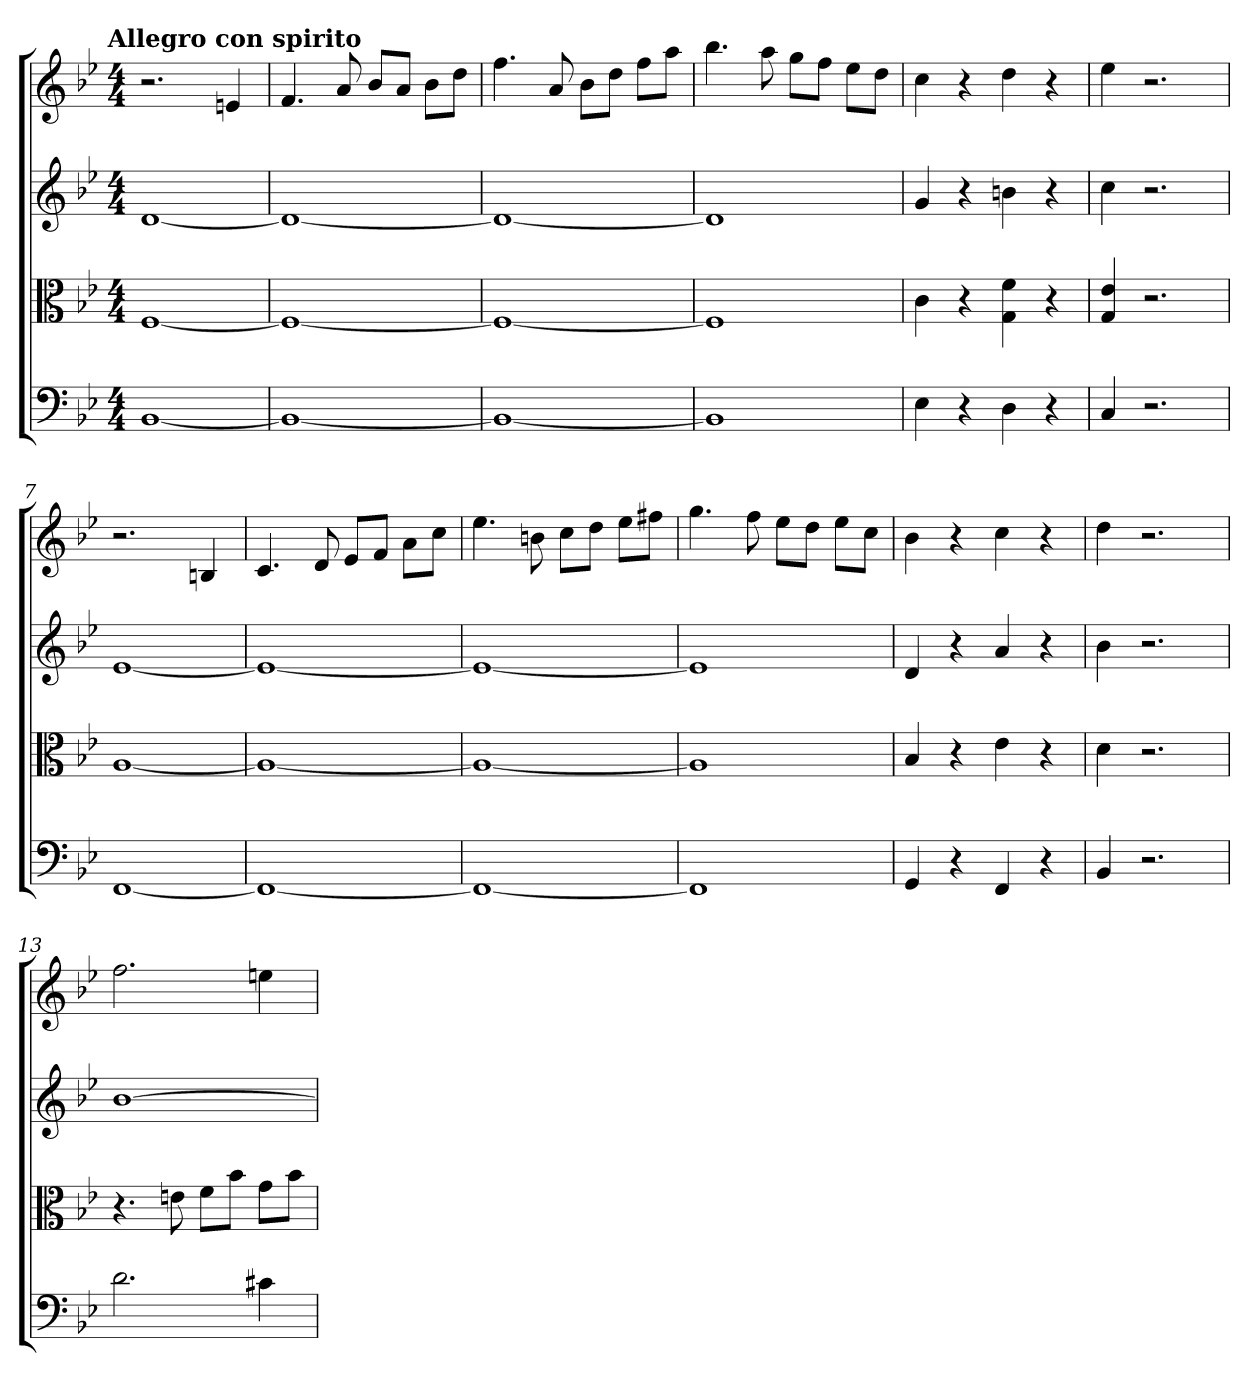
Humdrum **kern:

**kern	**kern	**kern	**kern
*part4	*part3	*part2	*part1
*staff4	*staff3	*staff2	*staff1
*clefF4	*clefC3	*	*
*k[b-e-]	*k[b-e-]	*k[b-e-]	*k[b-e-]
*B-:	*B-:	*B-:	*B-:
!!LO:TX:omd:t=Allegro con spirito
*M4/4	*M4/4	*M4/4	*M4/4
*MM132	*MM132	*MM132	*MM132
=	=	=	=
[1BB-	[1F	[1d	2.r
.	.	.	4en
=2	=2	=2	=2
1BB-_	1F_	1d_	4.f
.	.	.	8a
.	.	.	8b-L
.	.	.	8aJ
.	.	.	8b-L
.	.	.	8ddJ
=3	=3	=3	=3
1BB-_	1F_	1d_	4.ff
.	.	.	8a
.	.	.	8b-L
.	.	.	8ddJ
.	.	.	8ffL
.	.	.	8aaJ
=4	=4	=4	=4
1BB-]	1F]	1d]	4.bb-
.	.	.	8aa
.	.	.	8ggL
.	.	.	8ffJ
.	.	.	8ee-L
.	.	.	8ddJ
=5	=5	=5	=5
4E-	4c	4g	4cc
4r	4r	4r	4r
4D	4G 4f	4bn	4dd
4r	4r	4r	4r
=6	=6	=6	=6
4C	4G 4e-	4cc	4ee-
2.r	2.r	2.r	2.r
=7	=7	=7	=7
[1FF	[1A	[1e-	2.r
.	.	.	4Bn
=8	=8	=8	=8
1FF_	1A_	1e-_	4.c
.	.	.	8d
.	.	.	8e-L
.	.	.	8fJ
.	.	.	8aL
.	.	.	8ccJ
=9	=9	=9	=9
1FF_	1A_	1e-_	4.ee-
.	.	.	8bn
.	.	.	8ccL
.	.	.	8ddJ
.	.	.	8ee-L
.	.	.	8ff#XJ
=10	=10	=10	=10
1FF]	1A]	1e-]	4.gg
.	.	.	8ff
.	.	.	8ee-L
.	.	.	8ddJ
.	.	.	8ee-L
.	.	.	8ccJ
=11	=11	=11	=11
4GG	4B-	4d	4b-
4r	4r	4r	4r
4FF	4e-	4a	4cc
4r	4r	4r	4r
=12	=12	=12	=12
4BB-	4d	4b-	4dd
2.r	2.r	2.r	2.r
=13	=13	=13	=13
2.d	4.r	[1b-	2.ff
.	8en	.	.
.	8f\L	.	.
.	8b-\J	.	.
4c#X	8g\L	.	4een
.	8b-\J	.	.
=	=	=	=
*-	*-	*-	*-
